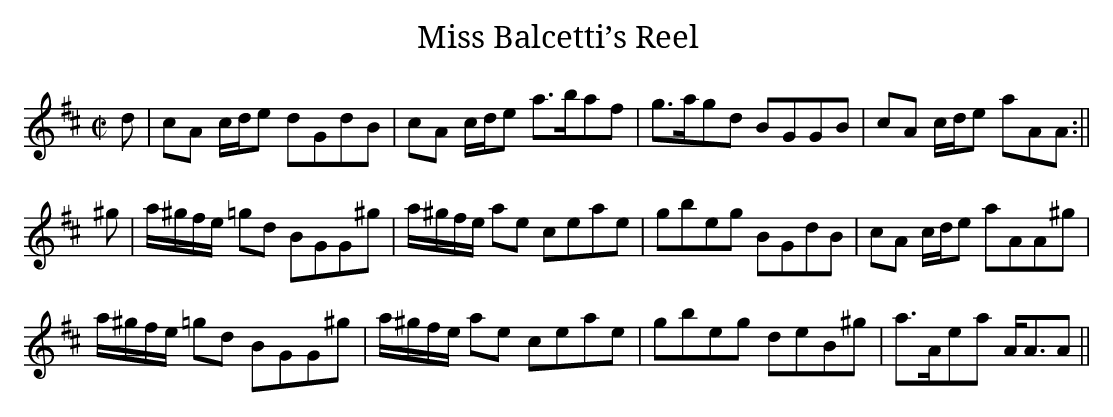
X:1
T:Miss Balcetti’s Reel
M:C|
L:1/8
K:Amix
d|cA c/d/e dGdB|cA c/d/e a>baf|g>agd BGGB|cA c/d/e aAA:||
^g|a/^g/f/e/ =gd BGG^g|a/^g/f/e/ ae ceae|gbeg BGdB|cA c/d/e aAA^g|
a/^g/f/e/ =gd BGG^g|a/^g/f/e/ ae ceae|gbeg deB^g|a>Aea A<AA||
